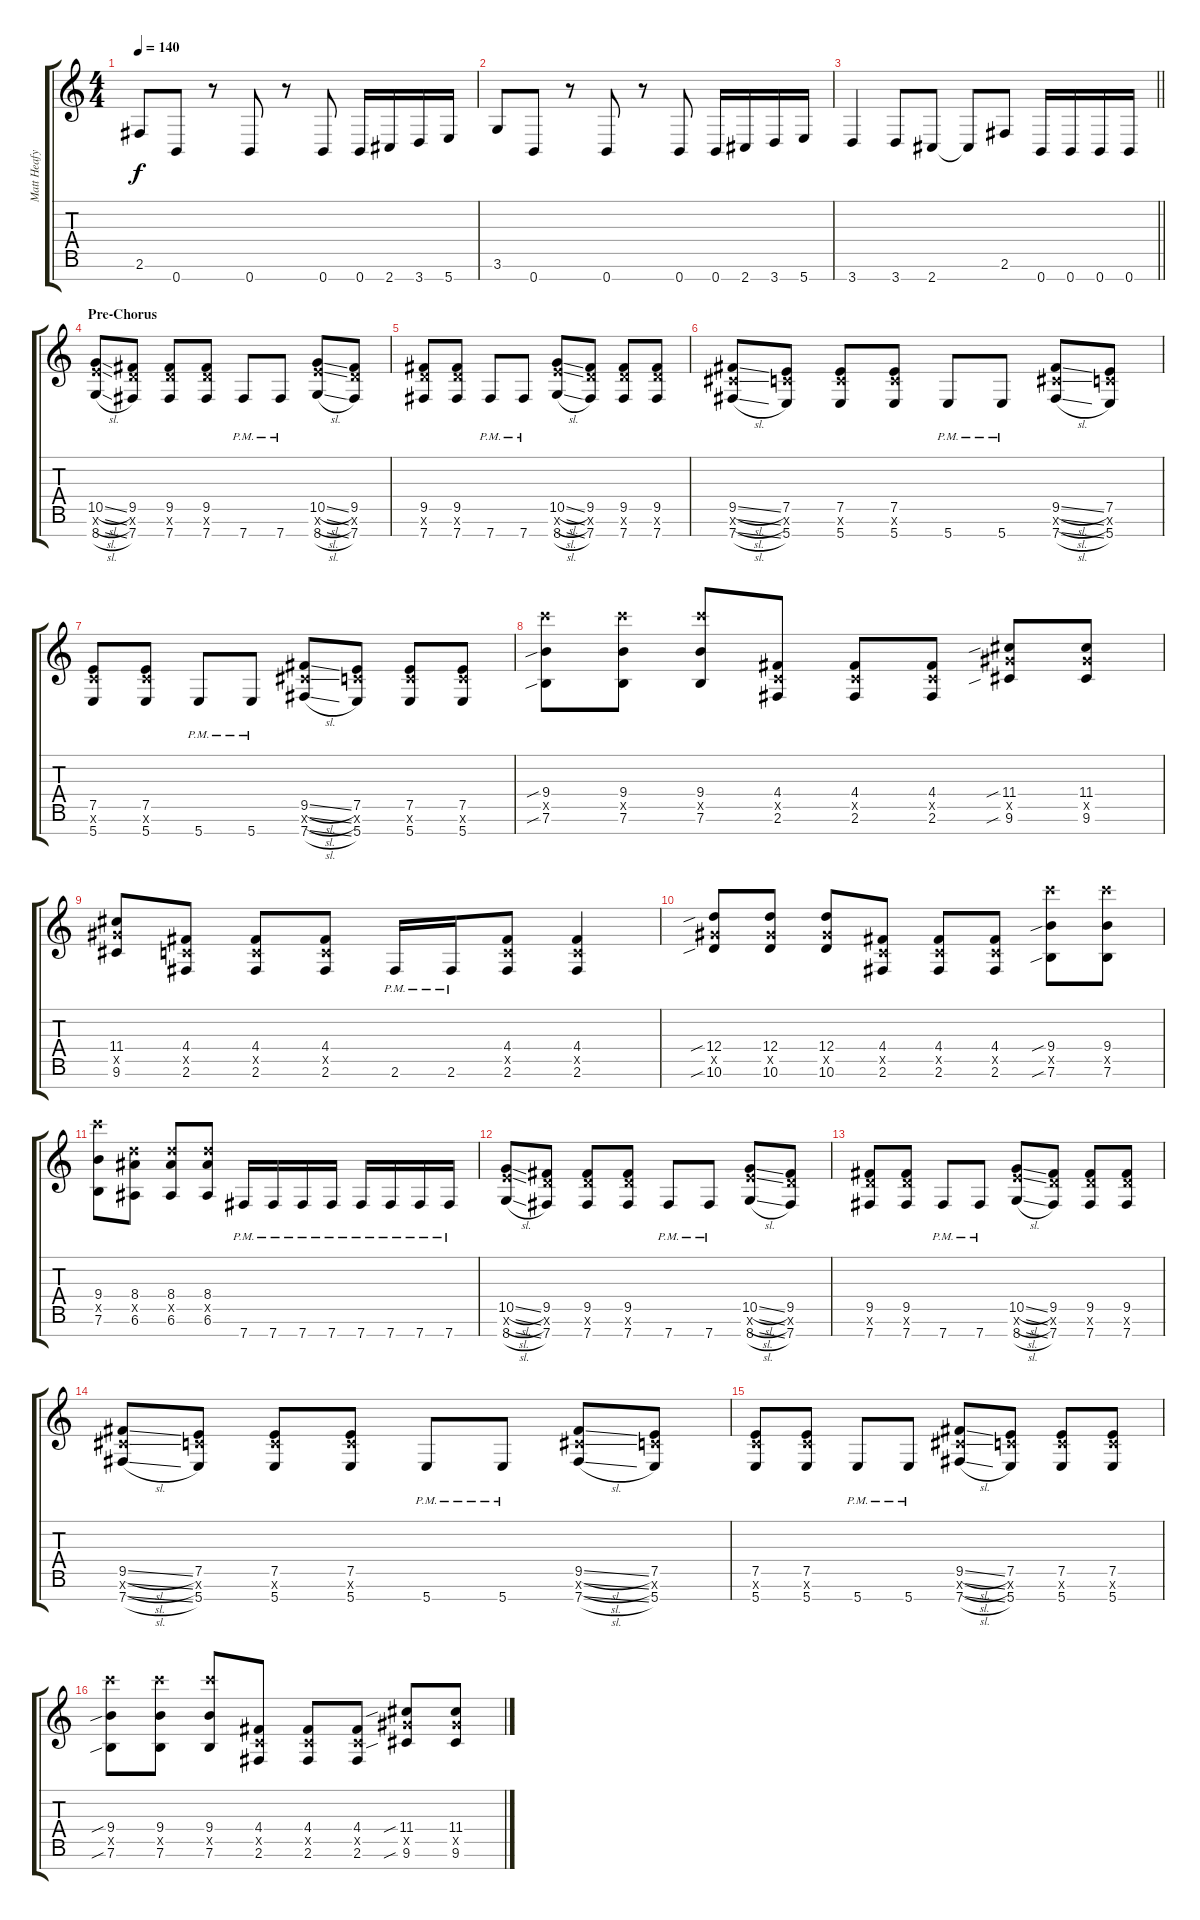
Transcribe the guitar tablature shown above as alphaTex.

\track ("Matt Heafy" "Matt Heafy") {instrument distortionguitar}
\staff {score tabs}
\tuning (E4 B3 G3 D3 A2 E2 B1) {hide}
\ts (4 4)
\tempo 140
\clef g2
\ks c
2.6.8{dy f} 0.7.8 r.8 0.7.8 r.8 0.7.8 0.7.16 2.7.16 3.7.16 5.7.16 |
3.6.8 0.7.8 r.8 0.7.8 r.8 0.7.8 0.7.16 2.7.16 3.7.16 5.7.16 |
\barLineRight lightlight
3.7.4 3.7.8 2.7.8 2.7{t}.8 2.6.8 0.7.16 0.7.16 0.7.16 0.7.16 |
\section ("" "Pre-Chorus")
(10.5{sl} 12.6{sl x} 8.7{sl}).8 (9.5 10.6{x} 7.7).8 (9.5 10.6{x} 7.7).8 (9.5 10.6{x} 7.7).8 7.7{pm}.8 7.7{pm}.8 (10.5{sl} 12.6{sl x} 8.7{sl}).8 (9.5 10.6{x} 7.7).8 |
(9.5 10.6{x} 7.7).8 (9.5 10.6{x} 7.7).8 7.7{pm}.8 7.7{pm}.8 (10.5{sl} 12.6{sl x} 8.7{sl}).8 (9.5 10.6{x} 7.7).8 (9.5 10.6{x} 7.7).8 (9.5 10.6{x} 7.7).8 |
(9.5{sl} 9.6{sl x} 7.7{sl}).8 (7.5 8.6{x} 5.7).8 (7.5 8.6{x} 5.7).8 (7.5 8.6{x} 5.7).8 5.7{pm}.8 5.7{pm}.8 (9.5{sl} 9.6{sl x} 7.7{sl}).8 (7.5 8.6{x} 5.7).8 |
(7.5 8.6{x} 5.7).8 (7.5 8.6{x} 5.7).8 5.7{pm}.8 5.7{pm}.8 (9.5{sl} 9.6{sl x} 7.7{sl}).8 (7.5 8.6{x} 5.7).8 (7.5 8.6{x} 5.7).8 (7.5 8.6{x} 5.7).8 |
(9.4{sib} 27.5{x} 7.6{sib}).8 (9.4 27.5{x} 7.6).8 (9.4 27.5{x} 7.6).8 (4.4 3.5{x} 2.6).8 (4.4 3.5{x} 2.6).8 (4.4 3.5{x} 2.6).8 (11.4{sib} 11.5{x} 9.6{sib}).8 (11.4 11.5{x} 9.6).8 |
(11.4 11.5{x} 9.6).8 (4.4 3.5{x} 2.6).8 (4.4 3.5{x} 2.6).8 (4.4 3.5{x} 2.6).8 2.6{pm}.16 2.6{pm}.16 (4.4 3.5{x} 2.6).8 (4.4 3.5{x} 2.6).4 |
(12.4{sib} 11.5{x} 10.6{sib}).8 (12.4 11.5{x} 10.6).8 (12.4 11.5{x} 10.6).8 (4.4 3.5{x} 2.6).8 (4.4 3.5{x} 2.6).8 (4.4 3.5{x} 2.6).8 (9.4{sib} 27.5{x} 7.6{sib}).8 (9.4 27.5{x} 7.6).8 |
(9.4 27.5{x} 7.6).8 (8.4 17.5{x} 6.6).8 (8.4 17.5{x} 6.6).8 (8.4 17.5{x} 6.6).8 7.7{pm}.16 7.7{pm}.16 7.7{pm}.16 7.7{pm}.16 7.7{pm}.16 7.7{pm}.16 7.7{pm}.16 7.7{pm}.16 |
(10.5{sl} 12.6{sl x} 8.7{sl}).8 (9.5 10.6{x} 7.7).8 (9.5 10.6{x} 7.7).8 (9.5 10.6{x} 7.7).8 7.7{pm}.8 7.7{pm}.8 (10.5{sl} 12.6{sl x} 8.7{sl}).8 (9.5 10.6{x} 7.7).8 |
(9.5 10.6{x} 7.7).8 (9.5 10.6{x} 7.7).8 7.7{pm}.8 7.7{pm}.8 (10.5{sl} 12.6{sl x} 8.7{sl}).8 (9.5 10.6{x} 7.7).8 (9.5 10.6{x} 7.7).8 (9.5 10.6{x} 7.7).8 |
(9.5{sl} 9.6{sl x} 7.7{sl}).8 (7.5 8.6{x} 5.7).8 (7.5 8.6{x} 5.7).8 (7.5 8.6{x} 5.7).8 5.7{pm}.8 5.7{pm}.8 (9.5{sl} 9.6{sl x} 7.7{sl}).8 (7.5 8.6{x} 5.7).8 |
(7.5 8.6{x} 5.7).8 (7.5 8.6{x} 5.7).8 5.7{pm}.8 5.7{pm}.8 (9.5{sl} 9.6{sl x} 7.7{sl}).8 (7.5 8.6{x} 5.7).8 (7.5 8.6{x} 5.7).8 (7.5 8.6{x} 5.7).8 |
(9.4{sib} 27.5{x} 7.6{sib}).8 (9.4 27.5{x} 7.6).8 (9.4 27.5{x} 7.6).8 (4.4 3.5{x} 2.6).8 (4.4 3.5{x} 2.6).8 (4.4 3.5{x} 2.6).8 (11.4{sib} 11.5{x} 9.6{sib}).8 (11.4 11.5{x} 9.6).8
